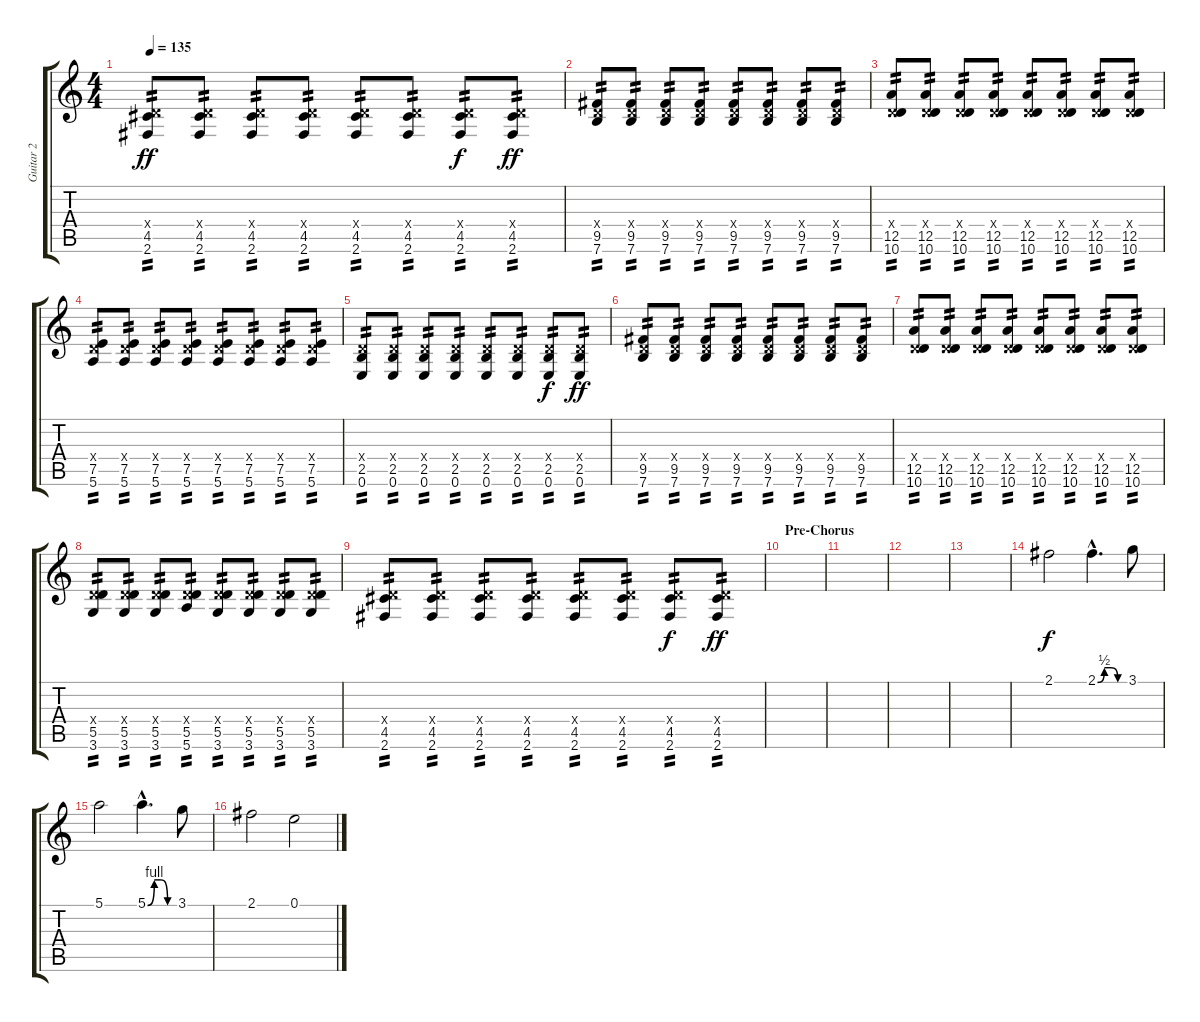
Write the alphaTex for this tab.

\track ("Guitar 2" "Guitar 2") {instrument distortionguitar}
\staff {score tabs}
\tuning (E4 B3 G3 D3 A2 E2) {hide}
\ts (4 4)
\tempo 135
\clef g2
\ks c
(0.4{x} 4.5 2.6).8{tp 2 dy ff} (0.4{x} 4.5 2.6).8{tp 2} (0.4{x} 4.5 2.6).8{tp 2} (0.4{x} 4.5 2.6).8{tp 2} (0.4{x} 4.5 2.6).8{tp 2} (0.4{x} 4.5 2.6).8{tp 2} (0.4{x} 4.5 2.6).8{tp 2 dy f} (0.4{x} 4.5 2.6).8{tp 2 dy ff} |
(0.4{x} 9.5 7.6).8{tp 2} (0.4{x} 9.5 7.6).8{tp 2} (0.4{x} 9.5 7.6).8{tp 2} (0.4{x} 9.5 7.6).8{tp 2} (0.4{x} 9.5 7.6).8{tp 2} (0.4{x} 9.5 7.6).8{tp 2} (0.4{x} 9.5 7.6).8{tp 2} (0.4{x} 9.5 7.6).8{tp 2} |
(0.4{x} 12.5 10.6).8{tp 2} (0.4{x} 12.5 10.6).8{tp 2} (0.4{x} 12.5 10.6).8{tp 2} (0.4{x} 12.5 10.6).8{tp 2} (0.4{x} 12.5 10.6).8{tp 2} (0.4{x} 12.5 10.6).8{tp 2} (0.4{x} 12.5 10.6).8{tp 2} (0.4{x} 12.5 10.6).8{tp 2} |
(0.4{x} 7.5 5.6).8{tp 2} (0.4{x} 7.5 5.6).8{tp 2} (0.4{x} 7.5 5.6).8{tp 2} (0.4{x} 7.5 5.6).8{tp 2} (0.4{x} 7.5 5.6).8{tp 2} (0.4{x} 7.5 5.6).8{tp 2} (0.4{x} 7.5 5.6).8{tp 2} (0.4{x} 7.5 5.6).8{tp 2} |
(0.4{x} 2.5 0.6).8{tp 2} (0.4{x} 2.5 0.6).8{tp 2} (0.4{x} 2.5 0.6).8{tp 2} (0.4{x} 2.5 0.6).8{tp 2} (0.4{x} 2.5 0.6).8{tp 2} (0.4{x} 2.5 0.6).8{tp 2} (0.4{x} 2.5 0.6).8{tp 2 dy f} (0.4{x} 2.5 0.6).8{tp 2 dy ff} |
(0.4{x} 9.5 7.6).8{tp 2} (0.4{x} 9.5 7.6).8{tp 2} (0.4{x} 9.5 7.6).8{tp 2} (0.4{x} 9.5 7.6).8{tp 2} (0.4{x} 9.5 7.6).8{tp 2} (0.4{x} 9.5 7.6).8{tp 2} (0.4{x} 9.5 7.6).8{tp 2} (0.4{x} 9.5 7.6).8{tp 2} |
(0.4{x} 12.5 10.6).8{tp 2} (0.4{x} 12.5 10.6).8{tp 2} (0.4{x} 12.5 10.6).8{tp 2} (0.4{x} 12.5 10.6).8{tp 2} (0.4{x} 12.5 10.6).8{tp 2} (0.4{x} 12.5 10.6).8{tp 2} (0.4{x} 12.5 10.6).8{tp 2} (0.4{x} 12.5 10.6).8{tp 2} |
(0.4{x} 5.5 3.6).8{tp 2} (0.4{x} 5.5 3.6).8{tp 2} (0.4{x} 5.5 3.6).8{tp 2} (0.4{x} 5.5 5.6).8{tp 2} (0.4{x} 5.5 3.6).8{tp 2} (0.4{x} 5.5 3.6).8{tp 2} (0.4{x} 5.5 3.6).8{tp 2} (0.4{x} 5.5 3.6).8{tp 2} |
(0.4{x} 4.5 2.6).8{tp 2} (0.4{x} 4.5 2.6).8{tp 2} (0.4{x} 4.5 2.6).8{tp 2} (0.4{x} 4.5 2.6).8{tp 2} (0.4{x} 4.5 2.6).8{tp 2} (0.4{x} 4.5 2.6).8{tp 2} (0.4{x} 4.5 2.6).8{tp 2 dy f} (0.4{x} 4.5 2.6).8{tp 2 dy ff} |
\section ("" "Pre-Chorus")
|
|
|
|
2.1.2{dy f} 2.1{be (custom 0 0 15 2 30 2 45 0 60 0) hac}.4{d} 3.1.8 |
5.1.2 5.1{be (custom 0 0 15 4 30 4 45 0 60 0) hac}.4{d} 3.1.8 |
2.1.2 0.1.2
